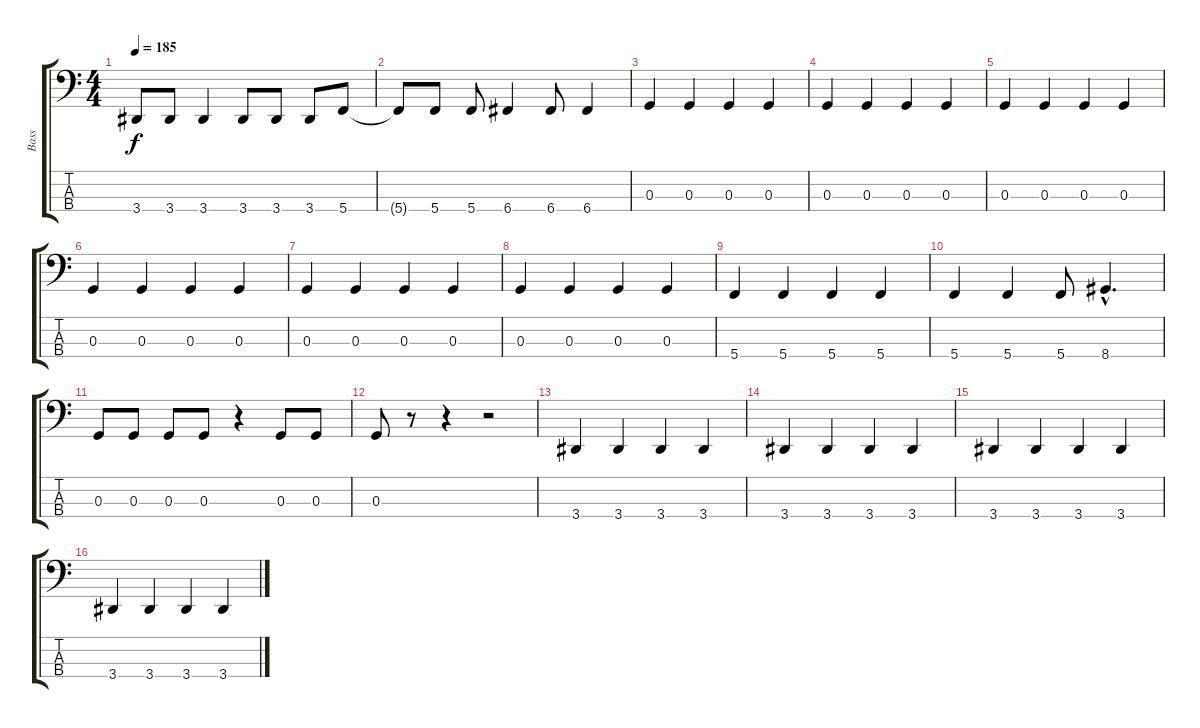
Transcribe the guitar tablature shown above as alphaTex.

\track ("Bass" "Bass") {instrument slapbass1}
\staff {score tabs}
\tuning (F2 C2 G1 C1) {hide}
\ts (4 4)
\tempo 185
\clef f4
\ks c
3.4{t}.8{dy f} 3.4.8 3.4.4 3.4.8 3.4.8 3.4.8 5.4.8 |
5.4{t}.8 5.4.8 5.4.8 6.4.4 6.4.8 6.4.4 |
0.3.4 0.3.4 0.3.4 0.3.4 |
0.3.4 0.3.4 0.3.4 0.3.4 |
0.3.4 0.3.4 0.3.4 0.3.4 |
0.3.4 0.3.4 0.3.4 0.3.4 |
0.3.4 0.3.4 0.3.4 0.3.4 |
0.3.4 0.3.4 0.3.4 0.3.4 |
5.4.4 5.4.4 5.4.4 5.4.4 |
5.4.4 5.4.4 5.4.8 8.4{hac}.4{d} |
0.3.8 0.3.8 0.3.8 0.3.8 r.4 0.3.8 0.3.8 |
0.3.8 r.8 r.4 r.2 |
3.4.4 3.4.4 3.4.4 3.4.4 |
3.4.4 3.4.4 3.4.4 3.4.4 |
3.4.4 3.4.4 3.4.4 3.4.4 |
3.4.4 3.4.4 3.4.4 3.4.4
